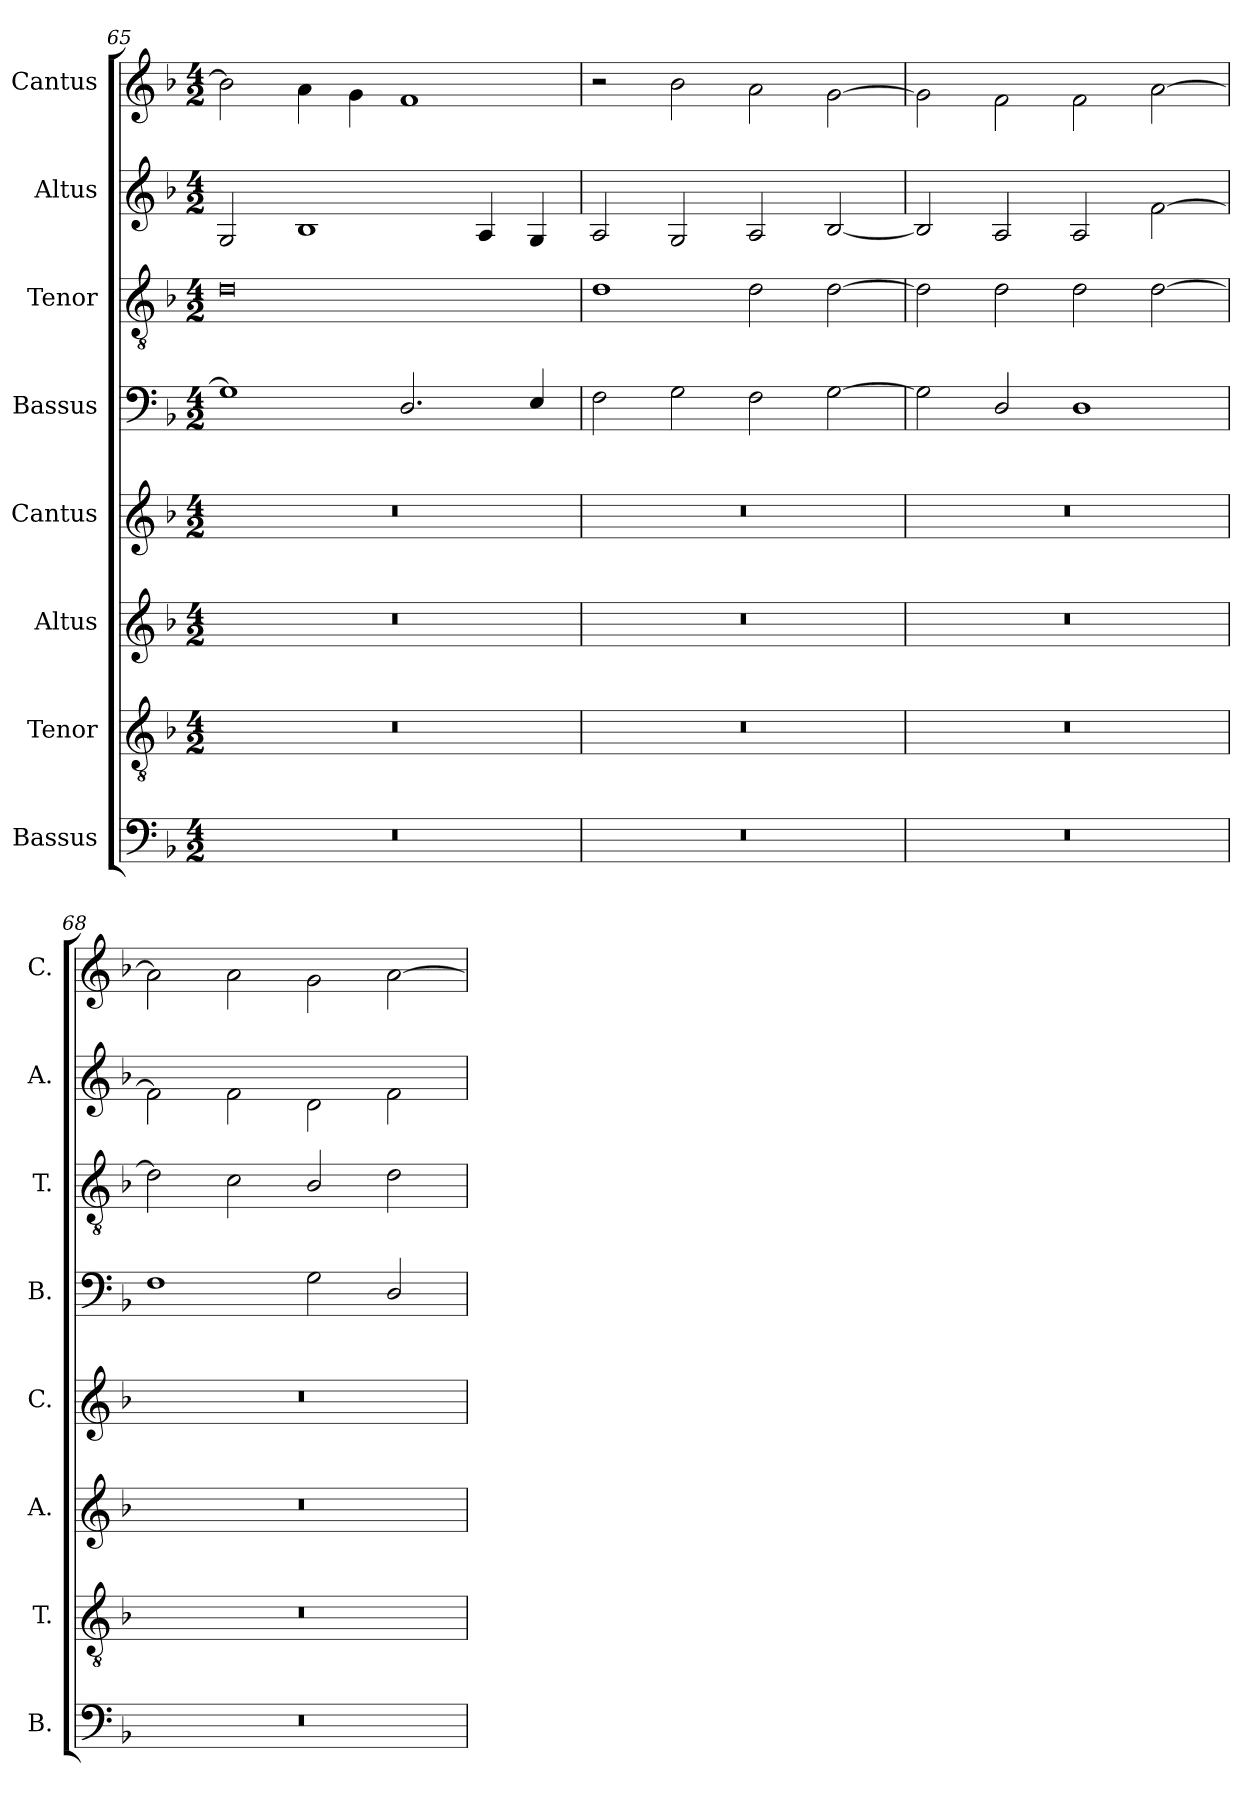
**kern	**kern	**kern	**kern	**kern	**kern	**kern	**kern
*part8	*part7	*part6	*part5	*part4	*part3	*part2	*part1
*staff8	*staff7	*staff6	*staff5	*staff4	*staff3	*staff2	*staff1
*I"Bassus	*I"Tenor	*I"Altus	*I"Cantus	*I"Bassus	*I"Tenor	*I"Altus	*I"Cantus
*I'B.	*I'T.	*I'A.	*I'C.	*I'B.	*I'T.	*I'A.	*I'C.
*clefF4	*clefGv2	*clefG2	*clefG2	*clefF4	*clefGv2	*clefG2	*clefG2
*k[b-]	*k[b-]	*k[b-]	*k[b-]	*k[b-]	*k[b-]	*k[b-]	*k[b-]
*M4/2	*M4/2	*M4/2	*M4/2	*M4/2	*M4/2	*M4/2	*M4/2
=65	=65	=65	=65	=65	=65	=65	=65
0r	0r	0r	0r	1G]	0d	2G/	2b-\]
.	.	.	.	.	.	1B-	4a\
.	.	.	.	.	.	.	4g\
.	.	.	.	2.D/	.	.	1f
.	.	.	.	.	.	4A/	.
.	.	.	.	4E/	.	4G/	.
!!LO:PB:g=z
=66	=66	=66	=66	=66	=66	=66	=66
0r	0r	0r	0r	2F\	1d	2A/	2r
.	.	.	.	2G\	.	2G/	2b-\
.	.	.	.	2F\	2d\	2A/	2a\
.	.	.	.	[2G\	[2d\	[2B-/	[2g\
=67	=67	=67	=67	=67	=67	=67	=67
0r	0r	0r	0r	2G\]	2d\]	2B-/]	2g\]
.	.	.	.	2D/	2d\	2A/	2f\
.	.	.	.	1D	2d\	2A/	2f\
.	.	.	.	.	[2d\	[2f\	[2a\
=68	=68	=68	=68	=68	=68	=68	=68
0r	0r	0r	0r	1F	2d\]	2f\]	2a\]
.	.	.	.	.	2c\	2f\	2a\
.	.	.	.	2G\	2B-/	2d\	2g\
.	.	.	.	2D/	2d\	2f\	[2a\
=	=	=	=	=	=	=	=
*-	*-	*-	*-	*-	*-	*-	*-
